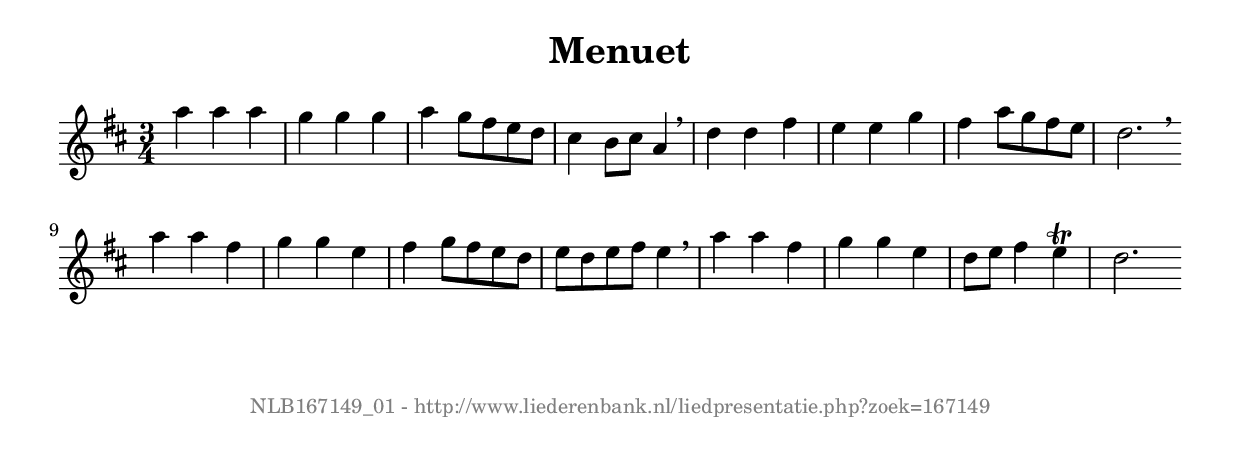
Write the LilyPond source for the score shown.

%
% produced by wce2krn 1.64 (7 June 2014)
%
\version"2.16"
#(append! paper-alist '(("long" . (cons (* 210 mm) (* 2000 mm)))))
#(set-default-paper-size "long")
sb = {\breathe}
mBreak = {\breathe }
bBreak = {\breathe }
x = {\once\override NoteHead #'style = #'cross }
gl=\glissando
itime={\override Staff.TimeSignature #'stencil = ##f }
ficta = {\once\set suggestAccidentals = ##t}
fine = {\once\override Score.RehearsalMark #'self-alignment-X = #1 \mark \markup {\italic{Fine}}}
dc = {\once\override Score.RehearsalMark #'self-alignment-X = #1 \mark \markup {\italic{D.C.}}}
dcf = {\once\override Score.RehearsalMark #'self-alignment-X = #1 \mark \markup {\italic{D.C. al Fine}}}
dcc = {\once\override Score.RehearsalMark #'self-alignment-X = #1 \mark \markup {\italic{D.C. al Coda}}}
ds = {\once\override Score.RehearsalMark #'self-alignment-X = #1 \mark \markup {\italic{D.S.}}}
dsf = {\once\override Score.RehearsalMark #'self-alignment-X = #1 \mark \markup {\italic{D.S. al Fine}}}
dsc = {\once\override Score.RehearsalMark #'self-alignment-X = #1 \mark \markup {\italic{D.S. al Coda}}}
pv = {\set Score.repeatCommands = #'((volta "1"))}
sv = {\set Score.repeatCommands = #'((volta "2"))}
tv = {\set Score.repeatCommands = #'((volta "3"))}
qv = {\set Score.repeatCommands = #'((volta "4"))}
xv = {\set Score.repeatCommands = #'((volta #f))}
\header{ tagline = ""
title = "Menuet"
}
\score {{
\key d \major
\relative g'
{
\set melismaBusyProperties = #'()
\time 3/4
\tempo 4=120
\override Score.MetronomeMark #'transparent = ##t
\override Score.RehearsalMark #'break-visibility = #(vector #t #t #f)
a'4 a a g g g a g8 fis e d cis4 b8 cis a4 \mBreak \bar "|"
d4 d fis e e g fis a8 g fis e d2. \bar ":|:" \bBreak
a'4 a fis g g e fis g8 fis e d e d e fis e4 \mBreak \bar "|"
a4 a fis g g e d8 e fis4 e^\trill d2. \bar ":|"
 }}
 \midi { }
 \layout {
            indent = 0.0\cm
}
}
\markup { \vspace #0 } \markup { \with-color #grey \fill-line { \center-column { \smaller "NLB167149_01 - http://www.liederenbank.nl/liedpresentatie.php?zoek=167149" } } }
